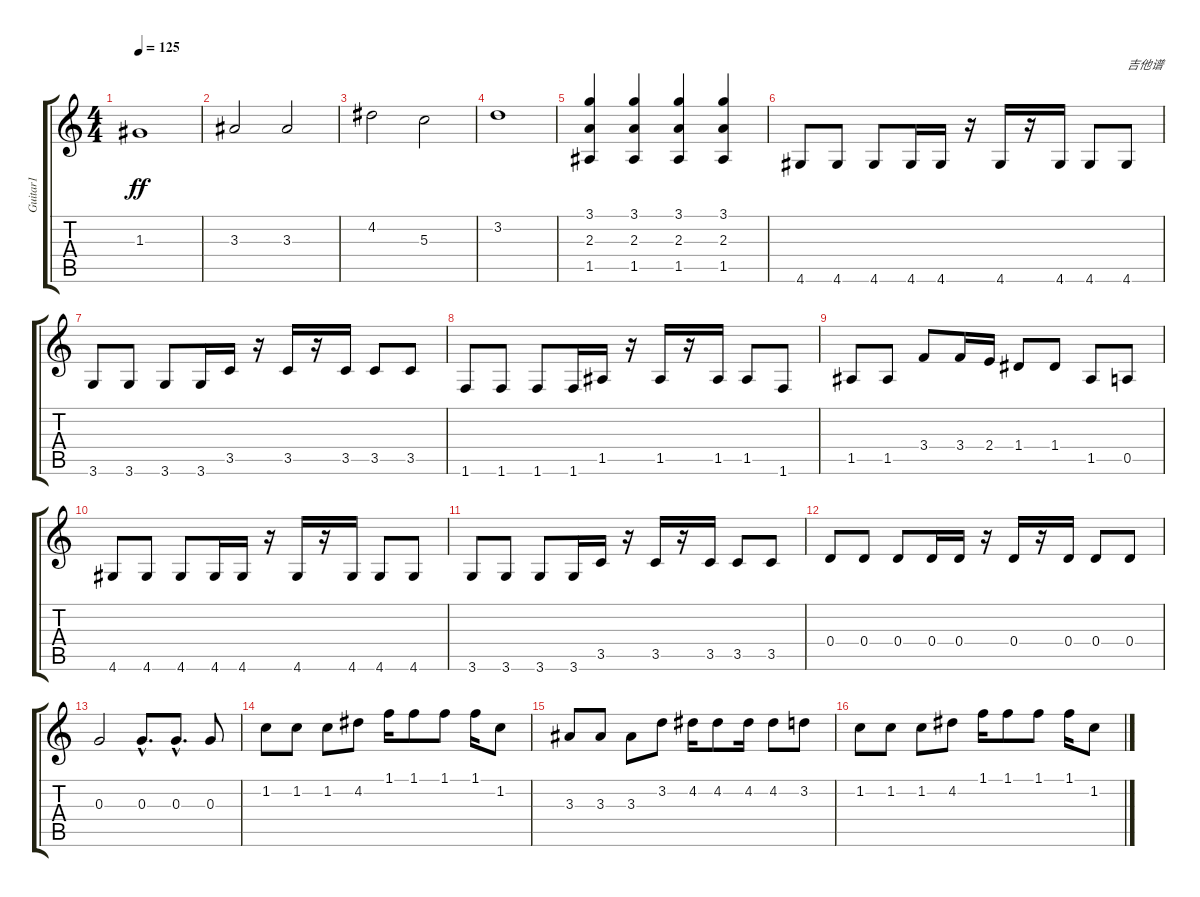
\track ("Guitar1" "Guitar1") {instrument distortionguitar}
\staff {score tabs}
\tuning (E4 B3 G3 D3 A2 E2) {hide}
\ts (4 4)
\tempo 125
\clef g2
\ks c
1.3.1{dy ff} |
3.3.2 3.3.2 |
4.2.2 5.3.2 |
3.2.1 |
(3.1 2.3 1.5).4 (3.1 2.3 1.5).4 (3.1 2.3 1.5).4 (3.1 2.3 1.5).4 |
4.6.8{volume 12 instrument electricguitarmuted} 4.6.8 4.6.8 4.6.16 4.6.16 r.16 4.6.16 r.16 4.6.16 4.6.8 4.6.8{txt "吉他谱"} |
3.6.8 3.6.8 3.6.8 3.6.16 3.5.16 r.16 3.5.16 r.16 3.5.16 3.5.8 3.5.8 |
1.6.8 1.6.8 1.6.8 1.6.16 1.5.16 r.16 1.5.16 r.16 1.5.16 1.5.8 1.6.8 |
1.5.8 1.5.8 3.4.8 3.4.16 2.4.16 1.4.8 1.4.8 1.5.8 0.5.8 |
4.6.8 4.6.8 4.6.8 4.6.16 4.6.16 r.16 4.6.16 r.16 4.6.16 4.6.8 4.6.8 |
3.6.8 3.6.8 3.6.8 3.6.16 3.5.16 r.16 3.5.16 r.16 3.5.16 3.5.8 3.5.8 |
0.4.8 0.4.8 0.4.8 0.4.16 0.4.16 r.16 0.4.16 r.16 0.4.16 0.4.8 0.4.8 |
0.3.2{volume 11 balance 15 instrument distortionguitar} 0.3{hac}.8{d} 0.3{hac}.8{d} 0.3.8 |
1.2.8 1.2.8 1.2.8 4.2.8 1.1.16 1.1.8 1.1.8 1.1.16 1.2.8 |
3.3.8 3.3.8 3.3.8 3.2.8 4.2.16 4.2.8 4.2.16 4.2.8 3.2.8 |
1.2.8 1.2.8 1.2.8 4.2.8 1.1.16 1.1.8 1.1.8 1.1.16 1.2.8
